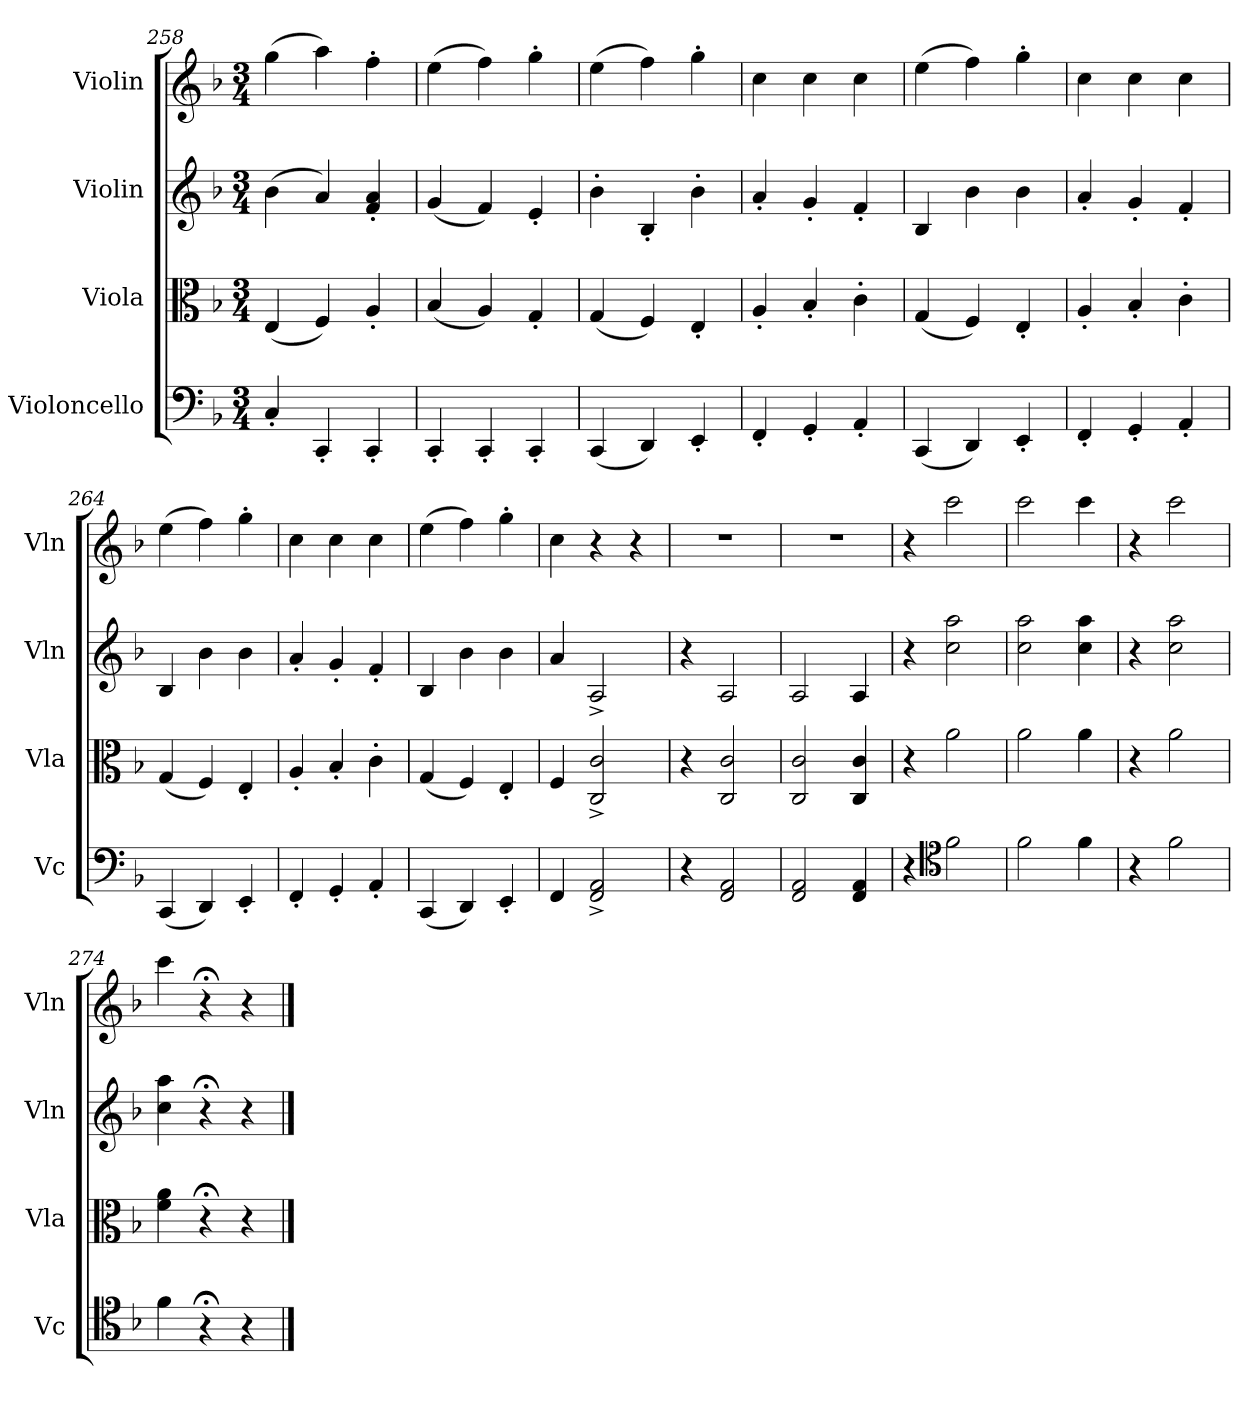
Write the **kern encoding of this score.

**kern	**kern	**kern	**kern
*part4	*part3	*part2	*part1
*staff4	*staff3	*staff2	*staff1
*I"Violoncello	*I"Viola	*I"Violin	*I"Violin
*I'Vc	*I'Vla	*I'Vln	*I'Vln
*clefF4	*clefC3	*clefG2	*clefG2
*k[b-]	*k[b-]	*k[b-]	*k[b-]
*M3/4	*M3/4	*M3/4	*M3/4
=258	=258	=258	=258
4C'/	(4E/	(4b-\	(4gg\
4CC'/	4F/)	4a/)	4aa\)
4CC'/	4A'/	4f'/ 4a'/	4ff'\
=259	=259	=259	=259
4CC'/	(4B-/	(4g/	(4ee\
4CC'/	4A/)	4f/)	4ff\)
4CC'/	4G'/	4e'/	4gg'\
=260	=260	=260	=260
(4CC/	(4G/	4b-'\	(4ee\
4DD/)	4F/)	4B-'/	4ff\)
4EE'/	4E'/	4b-'\	4gg'\
=261	=261	=261	=261
4FF'/	4A'/	4a'/	4cc\
4GG'/	4B-'/	4g'/	4cc\
4AA'/	4c'\	4f'/	4cc\
=262	=262	=262	=262
(4CC/	(4G/	4B-/	(4ee\
4DD/)	4F/)	4b-\	4ff\)
4EE'/	4E'/	4b-\	4gg'\
=263	=263	=263	=263
4FF'/	4A'/	4a'/	4cc\
4GG'/	4B-'/	4g'/	4cc\
4AA'/	4c'\	4f'/	4cc\
=264	=264	=264	=264
(4CC/	(4G/	4B-/	(4ee\
4DD/)	4F/)	4b-\	4ff\)
4EE'/	4E'/	4b-\	4gg'\
=265	=265	=265	=265
4FF'/	4A'/	4a'/	4cc\
4GG'/	4B-'/	4g'/	4cc\
4AA'/	4c'\	4f'/	4cc\
=266	=266	=266	=266
(4CC/	(4G/	4B-/	(4ee\
4DD/)	4F/)	4b-\	4ff\)
4EE'/	4E'/	4b-\	4gg'\
=267	=267	=267	=267
4FF/	4F/	4a/	4cc\
2FF^/ 2AA^/	2C^/ 2c^/	2A^/	4r
.	.	.	4r
=269	=269	=269	=269
4r	4r	4r	2.r
2FF/ 2AA/	2C/ 2c/	2A/	.
=270	=270	=270	=270
2FF/ 2AA/	2C/ 2c/	2A/	2.r
4FF/ 4AA/	4C/ 4c/	4A/	.
=271	=271	=271	=271
4r	4r	4r	4r
*clefC4	*	*	*
2f\	2a\	2cc\ 2aa\	2ccc\
=272	=272	=272	=272
2f\	2a\	2cc\ 2aa\	2ccc\
4f\	4a\	4cc\ 4aa\	4ccc\
=273	=273	=273	=273
4r	4r	4r	4r
2f\	2a\	2cc\ 2aa\	2ccc\
=274	=274	=274	=274
4f\	4f\ 4a\	4cc\ 4aa\	4ccc\
4r;<	4r;<	4r;<	4r;<
4r	4r	4r	4r
==	==	==	==
*-	*-	*-	*-
